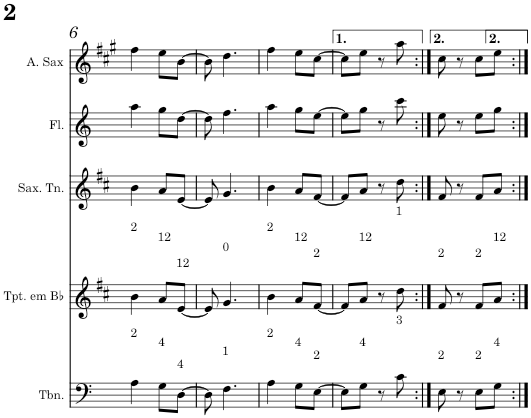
**kern	**kern	**kern	**kern	**kern
*part5	*part4	*part3	*part2	*part1
*staff5	*staff4	*staff3	*staff2	*staff1
*I"Trombone	*I"Trompete em Bb	*I"Saxofone Tenor	*I"Flauta Transversal	*I"Saxofone Alto
*I'Tbn.	*I'Tpt. em Bb	*I'Sax. Tn.	*I'Fl.	*
!!LO:PB:g=z
*clefF4	*clefG2	*clefG2	*clefG2	*clefG2
*	*Trd1c2	*Trd8c14	*	*Trd5c9
*k[]	*k[f#c#]	*k[f#c#]	*k[]	*k[f#c#g#]
*M2/4	*M2/4	*M2/4	*M2/4	*M2/4
=6	=6	=6	=6	=6
!	!LO:TX:a:t=2	!	!	!
!LO:TX:a:t=2	!	!	!	!
4A\	4b\	4b\	4aa\	4ff#\
!	!LO:TX:a:t=12	!	!	!
!LO:TX:a:t=4	!	!	!	!
8G\L	8a/L	8a/L	8gg\L	8ee\L
!	!LO:TX:a:t=12	!	!	!
!LO:TX:a:t=4	!	!	!	!
[8D\J	[8e/J	[8e/J	[8dd\J	[8b\J
=7	=7	=7	=7	=7
8D\]	8e/]	8e/]	8dd\]	8b\]
!	!LO:TX:a:t=0	!	!	!
!LO:TX:a:t=1	!	!	!	!
4.F\	4.g/	4.g/	4.ff\	4.dd\
=8	=8	=8	=8	=8
!	!LO:TX:a:t=2	!	!	!
!LO:TX:a:t=2	!	!	!	!
4A\	4b\	4b\	4aa\	4ff#\
!	!LO:TX:a:t=12	!	!	!
!LO:TX:a:t=4	!	!	!	!
8G\L	8a/L	8a/L	8gg\L	8ee\L
!	!LO:TX:a:t=2	!	!	!
!LO:TX:a:t=2	!	!	!	!
[8E\J	[8f#/J	[8f#/J	[8ee\J	[8cc#\J
=9	=9	=9	=9	=9
8E\L]	8f#/L]	8f#/L]	8ee\L]	8cc#\L]
!	!LO:TX:a:t=12	!	!	!
!LO:TX:a:t=4	!	!	!	!
8G\J	8a/J	8a/J	8gg\J	8ee\J
8r	8r	8r	8r	8r
!	!LO:TX:a:t=1	!	!	!
!LO:TX:a:t=3	!	!	!	!
8c\	8dd\	8dd\	8ccc\	8aa\
=10:|!	=10:|!	=10:|!	=10:|!	=10:|!
!	!LO:TX:a:t=2	!	!	!
!LO:TX:a:t=2	!	!	!	!
8E\	8f#/	8f#/	8ee\	8cc#\
8r	8r	8r	8r	8r
!	!LO:TX:a:t=2	!	!	!
!LO:TX:a:t=2	!	!	!	!
8E\L	8f#/L	8f#/L	8ee\L	8cc#\L
!	!LO:TX:a:t=12	!	!	!
!LO:TX:a:t=4	!	!	!	!
8G\J	8a/J	8a/J	8gg\J	8ee\J
=:|!	=:|!	=:|!	=:|!	=:|!
*-	*-	*-	*-	*-
